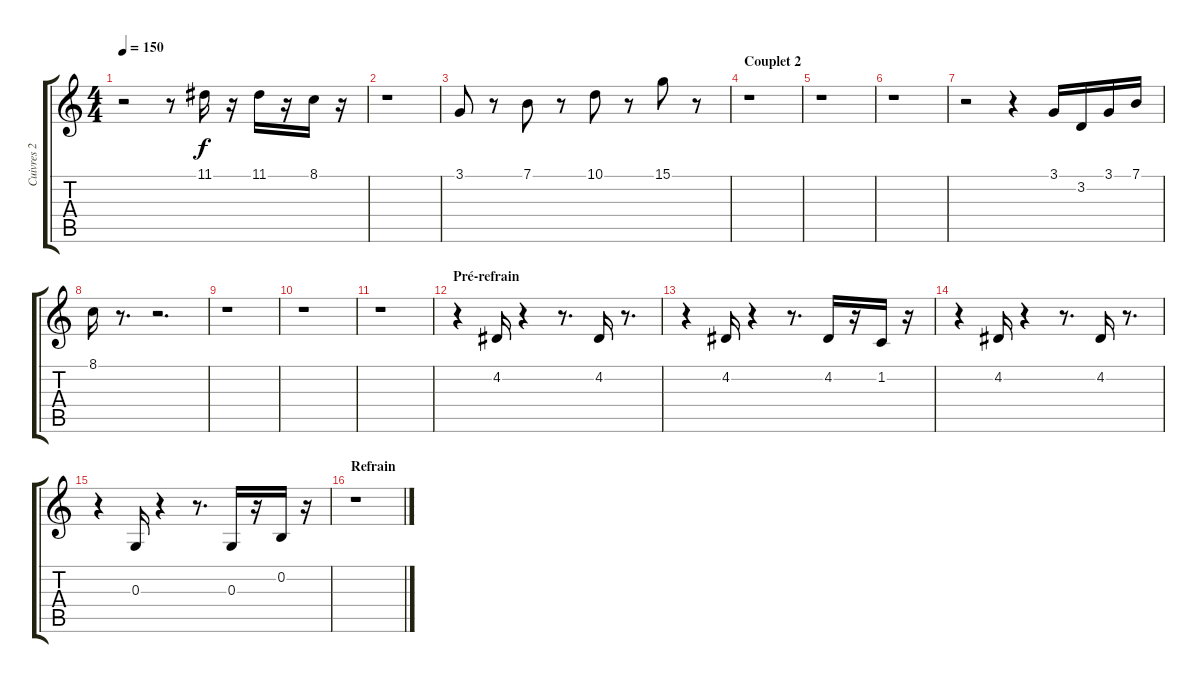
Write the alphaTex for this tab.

\track ("Cuivres 2" "Cuivres 2") {instrument brasssection}
\staff {score tabs}
\tuning (E4 B3 G3 D3 A2 E2) {hide}
\ts (4 4)
\tempo 150
\clef g2
\ks c
r.2{dy f} r.8 11.1.16 r.16 11.1.16 r.16 8.1.16 r.16 |
r.1 |
3.1.8 r.8 7.1.8 r.8 10.1.8 r.8 15.1.8 r.8 |
\section ("" "Couplet 2")
r.1 |
r.1 |
r.1 |
r.2 r.4 3.1.16 3.2.16 3.1.16 7.1.16 |
8.1.16 r.8{d} r.2{d} |
r.1 |
r.1 |
r.1 |
\section ("" "Pré-refrain")
r.4 4.2.16 r.4 r.8{d} 4.2.16 r.8{d} |
r.4 4.2.16 r.4 r.8{d} 4.2.16 r.16 1.2.16 r.16 |
r.4 4.2.16 r.4 r.8{d} 4.2.16 r.8{d} |
r.4 0.3.16 r.4 r.8{d} 0.3.16 r.16 0.2.16 r.16 |
\section ("" "Refrain")
r.1{volume 16}
